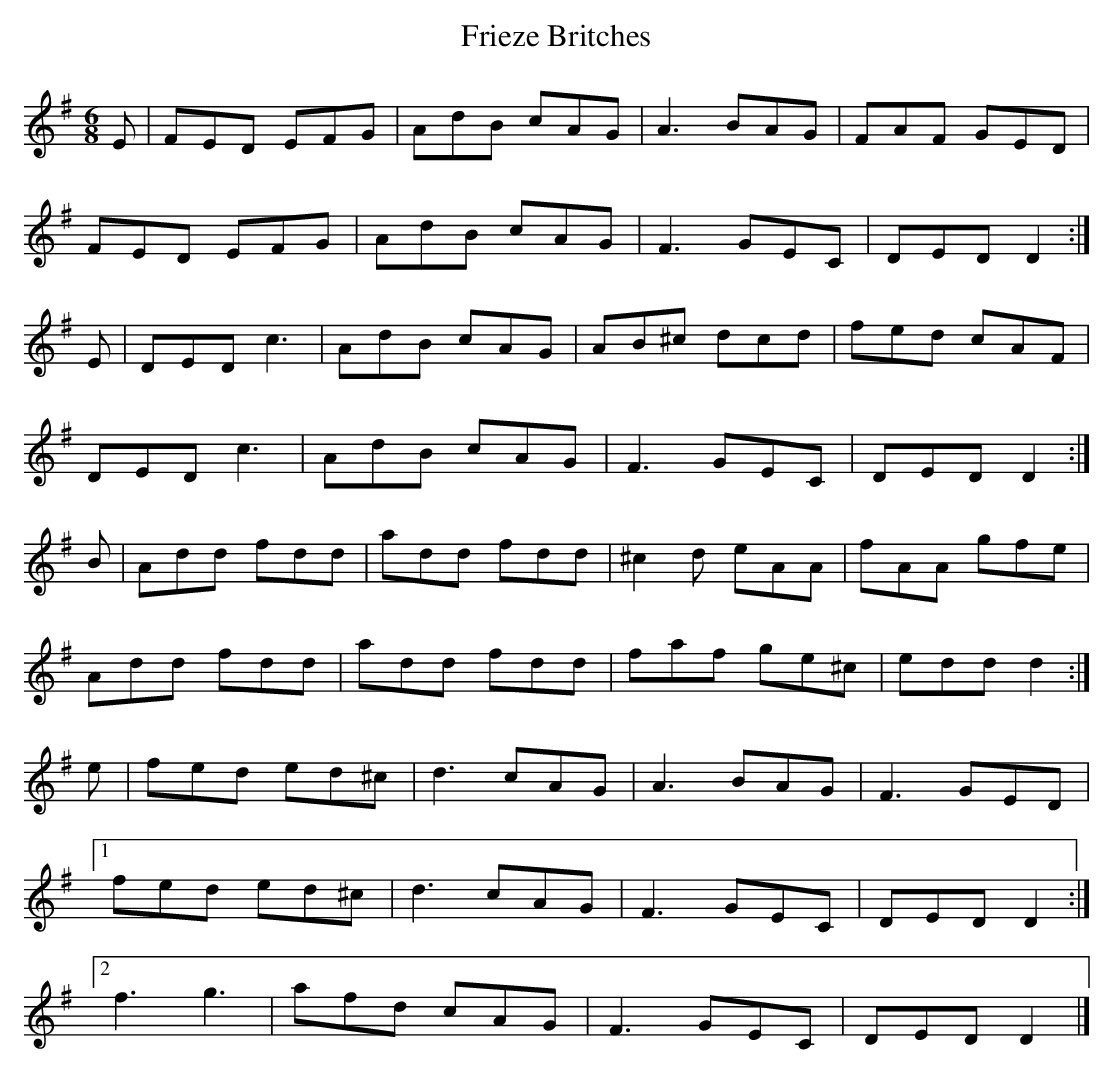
X:1
T:Frieze Britches
M:6/8
L:1/8
K:D Mixolydian
E|FED EFG|AdB cAG|A3 BAG|FAF GED|!
FED EFG|AdB cAG|F3 GEC|DED D2:|!
E|DED c3|AdB cAG|AB^c dcd|fed cAF|!
DED c3|AdB cAG|F3 GEC|DED D2:|!
B|Add fdd|add fdd|^c2d eAA|fAA gfe|!
Add fdd|add fdd|faf ge^c|edd d2:|!
e|fed ed^c|d3 cAG|A3 BAG|F3 GED|!
[1 fed ed^c|d3 cAG|F3 GEC|DED D2:|!
[2 f3 g3|afd cAG|F3 GEC|DED D2|]!
